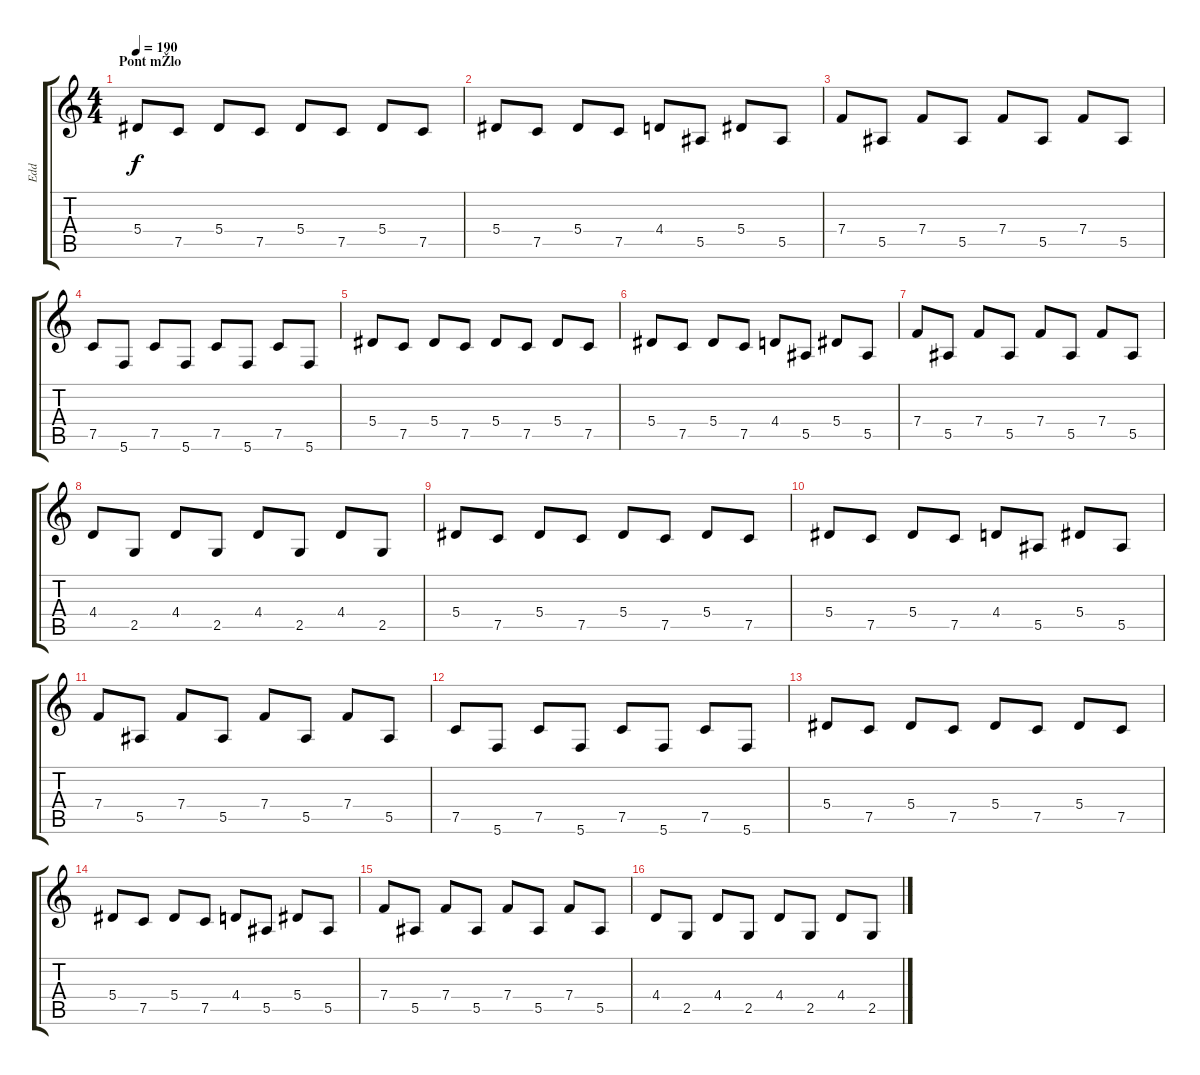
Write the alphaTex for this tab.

\track ("Edd" "Edd") {instrument distortionguitar}
\staff {score tabs}
\tuning (C4 G3 Eb3 Bb2 F2 C2) {hide}
\ts (4 4)
\section ("" "Pont mŽlo")
\tempo 190
\clef g2
\ks c
5.4.8{dy f} 7.5.8 5.4.8 7.5.8 5.4.8 7.5.8 5.4.8 7.5.8 |
5.4.8 7.5.8 5.4.8 7.5.8 4.4.8 5.5.8 5.4.8 5.5.8 |
7.4.8 5.5.8 7.4.8 5.5.8 7.4.8 5.5.8 7.4.8 5.5.8 |
7.5.8 5.6.8 7.5.8 5.6.8 7.5.8 5.6.8 7.5.8 5.6.8 |
5.4.8 7.5.8 5.4.8 7.5.8 5.4.8 7.5.8 5.4.8 7.5.8 |
5.4.8 7.5.8 5.4.8 7.5.8 4.4.8 5.5.8 5.4.8 5.5.8 |
7.4.8 5.5.8 7.4.8 5.5.8 7.4.8 5.5.8 7.4.8 5.5.8 |
4.4.8 2.5.8 4.4.8 2.5.8 4.4.8 2.5.8 4.4.8 2.5.8 |
5.4.8 7.5.8 5.4.8 7.5.8 5.4.8 7.5.8 5.4.8 7.5.8 |
5.4.8 7.5.8 5.4.8 7.5.8 4.4.8 5.5.8 5.4.8 5.5.8 |
7.4.8 5.5.8 7.4.8 5.5.8 7.4.8 5.5.8 7.4.8 5.5.8 |
7.5.8 5.6.8 7.5.8 5.6.8 7.5.8 5.6.8 7.5.8 5.6.8 |
5.4.8 7.5.8 5.4.8 7.5.8 5.4.8 7.5.8 5.4.8 7.5.8 |
5.4.8 7.5.8 5.4.8 7.5.8 4.4.8 5.5.8 5.4.8 5.5.8 |
7.4.8 5.5.8 7.4.8 5.5.8 7.4.8 5.5.8 7.4.8 5.5.8 |
4.4.8 2.5.8 4.4.8 2.5.8 4.4.8 2.5.8 4.4.8 2.5.8
